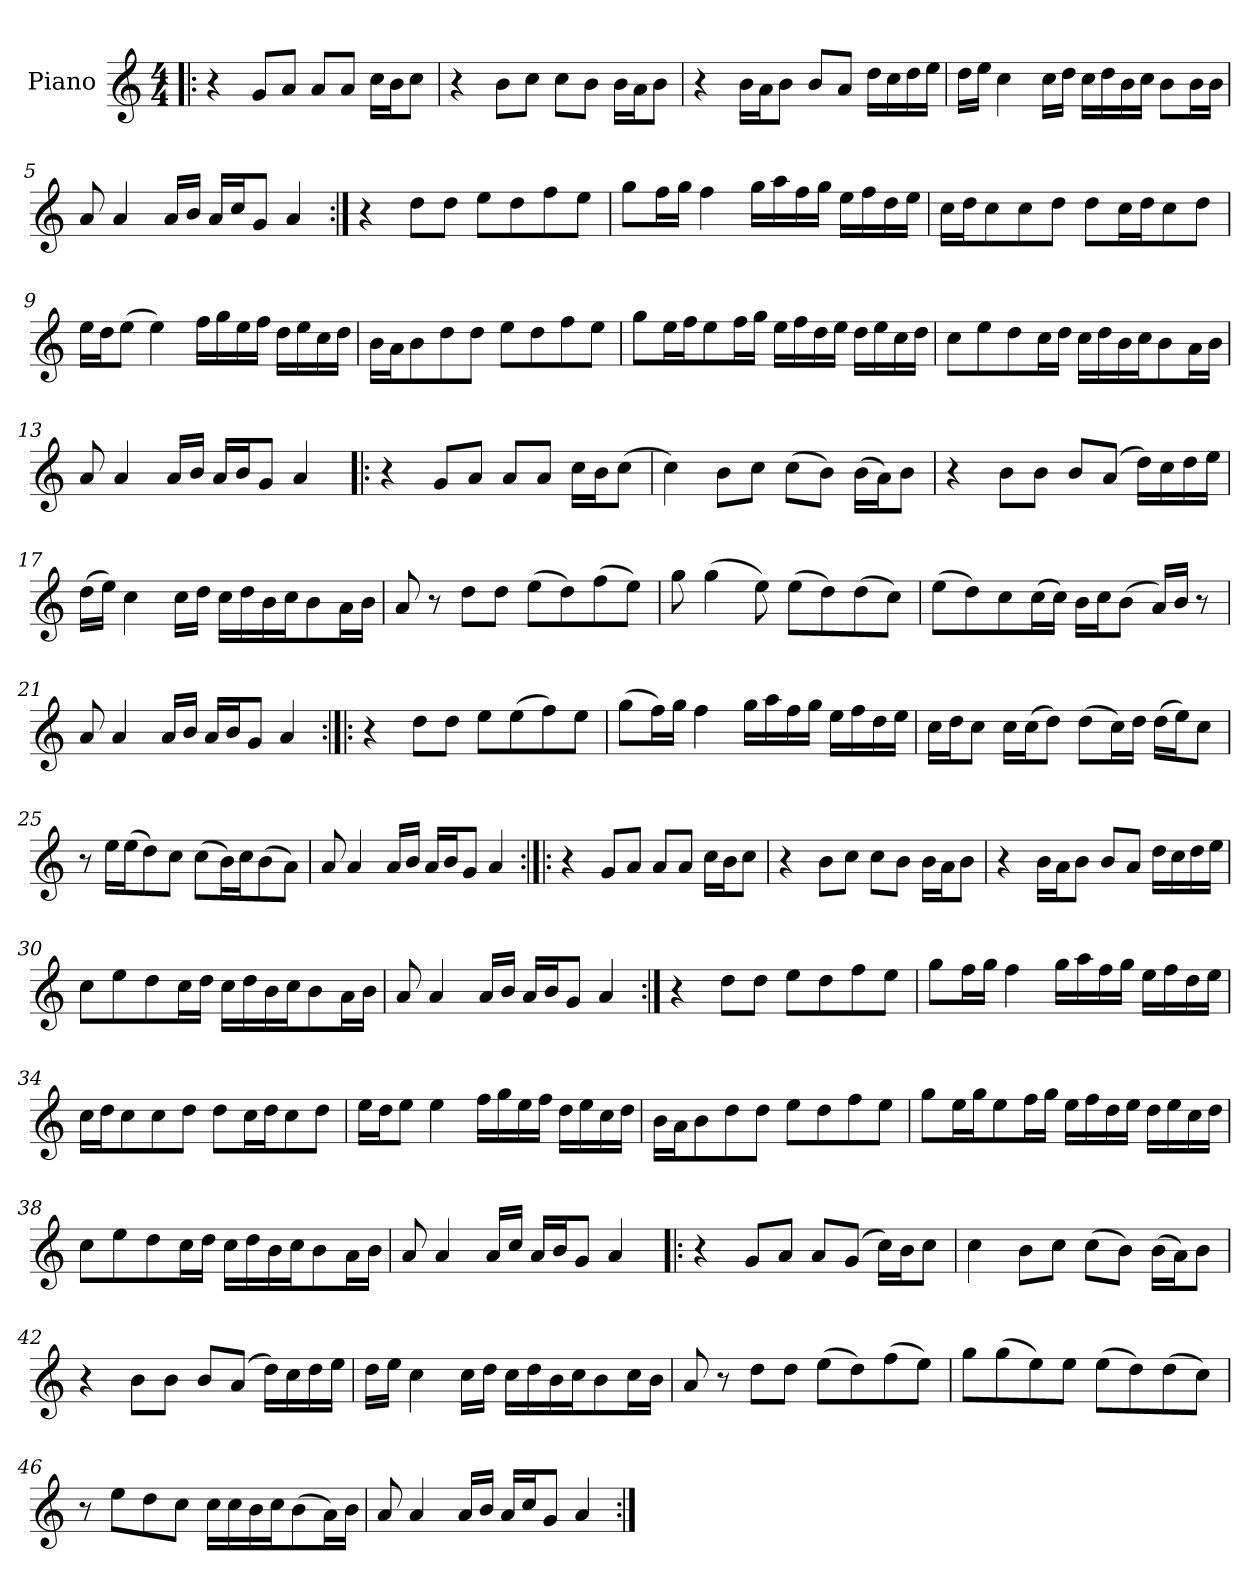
**kern
*part1
*staff1
*I"Piano
*I'Pno.
*clefG2
*k[]
*C:
*M4/4
=1!|:
4r
8g/L
8a/J
8a/L
8a/J
16cc\LL
16b\J
8cc\J
=2
4r
8b\L
8cc\J
8cc\L
8b\J
16b\LL
16a\J
8b\J
=3
4r
16b\LL
16a\J
8b\J
8b/L
8a/J
16dd\LL
16cc\
16dd\
16ee\JJ
=4
16dd\LL
16ee\JJ
4cc\
16cc\LL
16dd\JJ
16cc\LL
16dd\
16b\
16cc\JJ
8b\L
16b\L
16b\JJ
!!LO:LB:g=z
=5
8a/
4a/
16a/LL
16b/JJ
16a/LL
16cc/J
8g/J
4a/
=6:|!
4r
8dd\L
8dd\J
8ee\L
8dd\
8ff\
8ee\J
=7
8gg\L
16ff\L
16gg\JJ
4ff\
16gg\LL
16aa\
16ff\
16gg\JJ
16ee\LL
16ff\
16dd\
16ee\JJ
=8
16cc\LL
16dd\J
8cc\
8cc\
8dd\J
8dd\L
16cc\L
16dd\J
8cc\
8dd\J
!!LO:LB:g=z
=9
16ee\LL
16dd\J
(8ee\J
4ee\)
16ff\LL
16gg\
16ee\
16ff\JJ
16dd\LL
16ee\
16cc\
16dd\JJ
=10
16b\LL
16a\J
8b\
8dd\
8dd\J
8ee\L
8dd\
8ff\
8ee\J
=11
8gg\L
16ee\L
16ff\J
8ee\
16ff\L
16gg\JJ
16ee\LL
16ff\
16dd\
16ee\JJ
16dd\LL
16ee\
16cc\
16dd\JJ
!!LO:LB:g=z
=12
8cc\L
8ee\
8dd\
16cc\L
16dd\JJ
16cc\LL
16dd\
16b\
16cc\J
8b\
16a\L
16b\JJ
=13
8a/
4a/
16a/LL
16b/JJ
16a/LL
16b/J
8g/J
4a/
=14!|:
4r
8g/L
8a/J
8a/L
8a/J
16cc\LL
16b\J
(8cc\J
=15
4cc\)
8b\L
8cc\J
(8cc\L
8b\J)
(16b\LL
16a\J)
8b\J
!!LO:LB:g=z
=16
4r
8b\L
8b\J
8b/L
(8a/J
16dd\LL)
16cc\
16dd\
16ee\JJ
=17
(16dd\LL
16ee\JJ)
4cc\
16cc\LL
16dd\JJ
16cc\LL
16dd\
16b\
16cc\J
8b\
16a\L
16b\JJ
=18
8a/
8r
8dd\L
8dd\J
(8ee\L
8dd\)
(8ff\
8ee\J)
=19
8gg\
(4gg\
8ee\)
(8ee\L
8dd\)
(8dd\
8cc\J)
!!LO:LB:g=z
=20
(8ee\L
8dd\)
8cc\
(16cc\L
16cc\JJ)
16b\LL
16cc\J
(8b\J
16a/LL)
16b/JJ
8r
=21
8a/
4a/
16a/LL
16b/JJ
16a/LL
16b/J
8g/J
4a/
=22:|!|:
4r
8dd\L
8dd\J
8ee\L
(8ee\
8ff\)
8ee\J
=23
(8gg\L
16ff\L)
16gg\JJ
4ff\
16gg\LL
16aa\
16ff\
16gg\JJ
16ee\LL
16ff\
16dd\
16ee\JJ
!!LO:LB:g=z
=24
16cc\LL
16dd\J
8cc\J
16cc\LL
(16cc\J
8dd\J)
(8dd\L
16cc\L)
16dd\JJ
(16dd\LL
16ee\J)
8cc\J
=25
8r
16ee\LL
(16ee\J
8dd\)
8cc\J
(8cc\L
16b\L)
16cc\J
(8b\
8a\J)
=26
8a/
4a/
16a/LL
16b/JJ
16a/LL
16b/J
8g/J
4a/
=27:|!|:
4r
8g/L
8a/J
8a/L
8a/J
16cc\LL
16b\J
8cc\J
!!LO:LB:g=z
=28
4r
8b\L
8cc\J
8cc\L
8b\J
16b\LL
16a\J
8b\J
=29
4r
16b\LL
16a\J
8b\J
8b/L
8a/J
16dd\LL
16cc\
16dd\
16ee\JJ
=30
8cc\L
8ee\
8dd\
16cc\L
16dd\JJ
16cc\LL
16dd\
16b\
16cc\J
8b\
16a\L
16b\JJ
=31
8a/
4a/
16a/LL
16b/JJ
16a/LL
16b/J
8g/J
4a/
!!LO:LB:g=z
=32:|!
4r
8dd\L
8dd\J
8ee\L
8dd\
8ff\
8ee\J
=33
8gg\L
16ff\L
16gg\JJ
4ff\
16gg\LL
16aa\
16ff\
16gg\JJ
16ee\LL
16ff\
16dd\
16ee\JJ
=34
16cc\LL
16dd\J
8cc\
8cc\
8dd\J
8dd\L
16cc\L
16dd\J
8cc\
8dd\J
!!LO:PB:g=z
=35
16ee\LL
16dd\J
8ee\J
4ee\
16ff\LL
16gg\
16ee\
16ff\JJ
16dd\LL
16ee\
16cc\
16dd\JJ
=36
16b\LL
16a\J
8b\
8dd\
8dd\J
8ee\L
8dd\
8ff\
8ee\J
=37
8gg\L
16ee\L
16gg\J
8ee\
16ff\L
16gg\JJ
16ee\LL
16ff\
16dd\
16ee\JJ
16dd\LL
16ee\
16cc\
16dd\JJ
!!LO:LB:g=z
=38
8cc\L
8ee\
8dd\
16cc\L
16dd\JJ
16cc\LL
16dd\
16b\
16cc\J
8b\
16a\L
16b\JJ
=39
8a/
4a/
16a/LL
16cc/JJ
16a/LL
16b/J
8g/J
4a/
=40!|:
4r
8g/L
8a/J
8a/L
(8g/J
16cc\LL)
16b\J
8cc\J
=41
4cc\
8b\L
8cc\J
(8cc\L
8b\J)
(16b\LL
16a\J)
8b\J
!!LO:LB:g=z
=42
4r
8b\L
8b\J
8b/L
(8a/J
16dd\LL)
16cc\
16dd\
16ee\JJ
=43
16dd\LL
16ee\JJ
4cc\
16cc\LL
16dd\JJ
16cc\LL
16dd\
16b\
16cc\J
8b\
16cc\L
16b\JJ
=44
8a/
8r
8dd\L
8dd\J
(8ee\L
8dd\)
(8ff\
8ee\J)
=45
8gg\L
(8gg\
8ee\)
8ee\J
(8ee\L
8dd\)
(8dd\
8cc\J)
!!LO:LB:g=z
=46
8r
8ee\L
8dd\
8cc\J
16cc\LL
16cc\
16b\
16cc\J
(8b\
16a\L)
16b\JJ
=47
8a/
4a/
16a/LL
16b/JJ
16a/LL
16cc/J
8g/J
4a/
=:|!
*-
